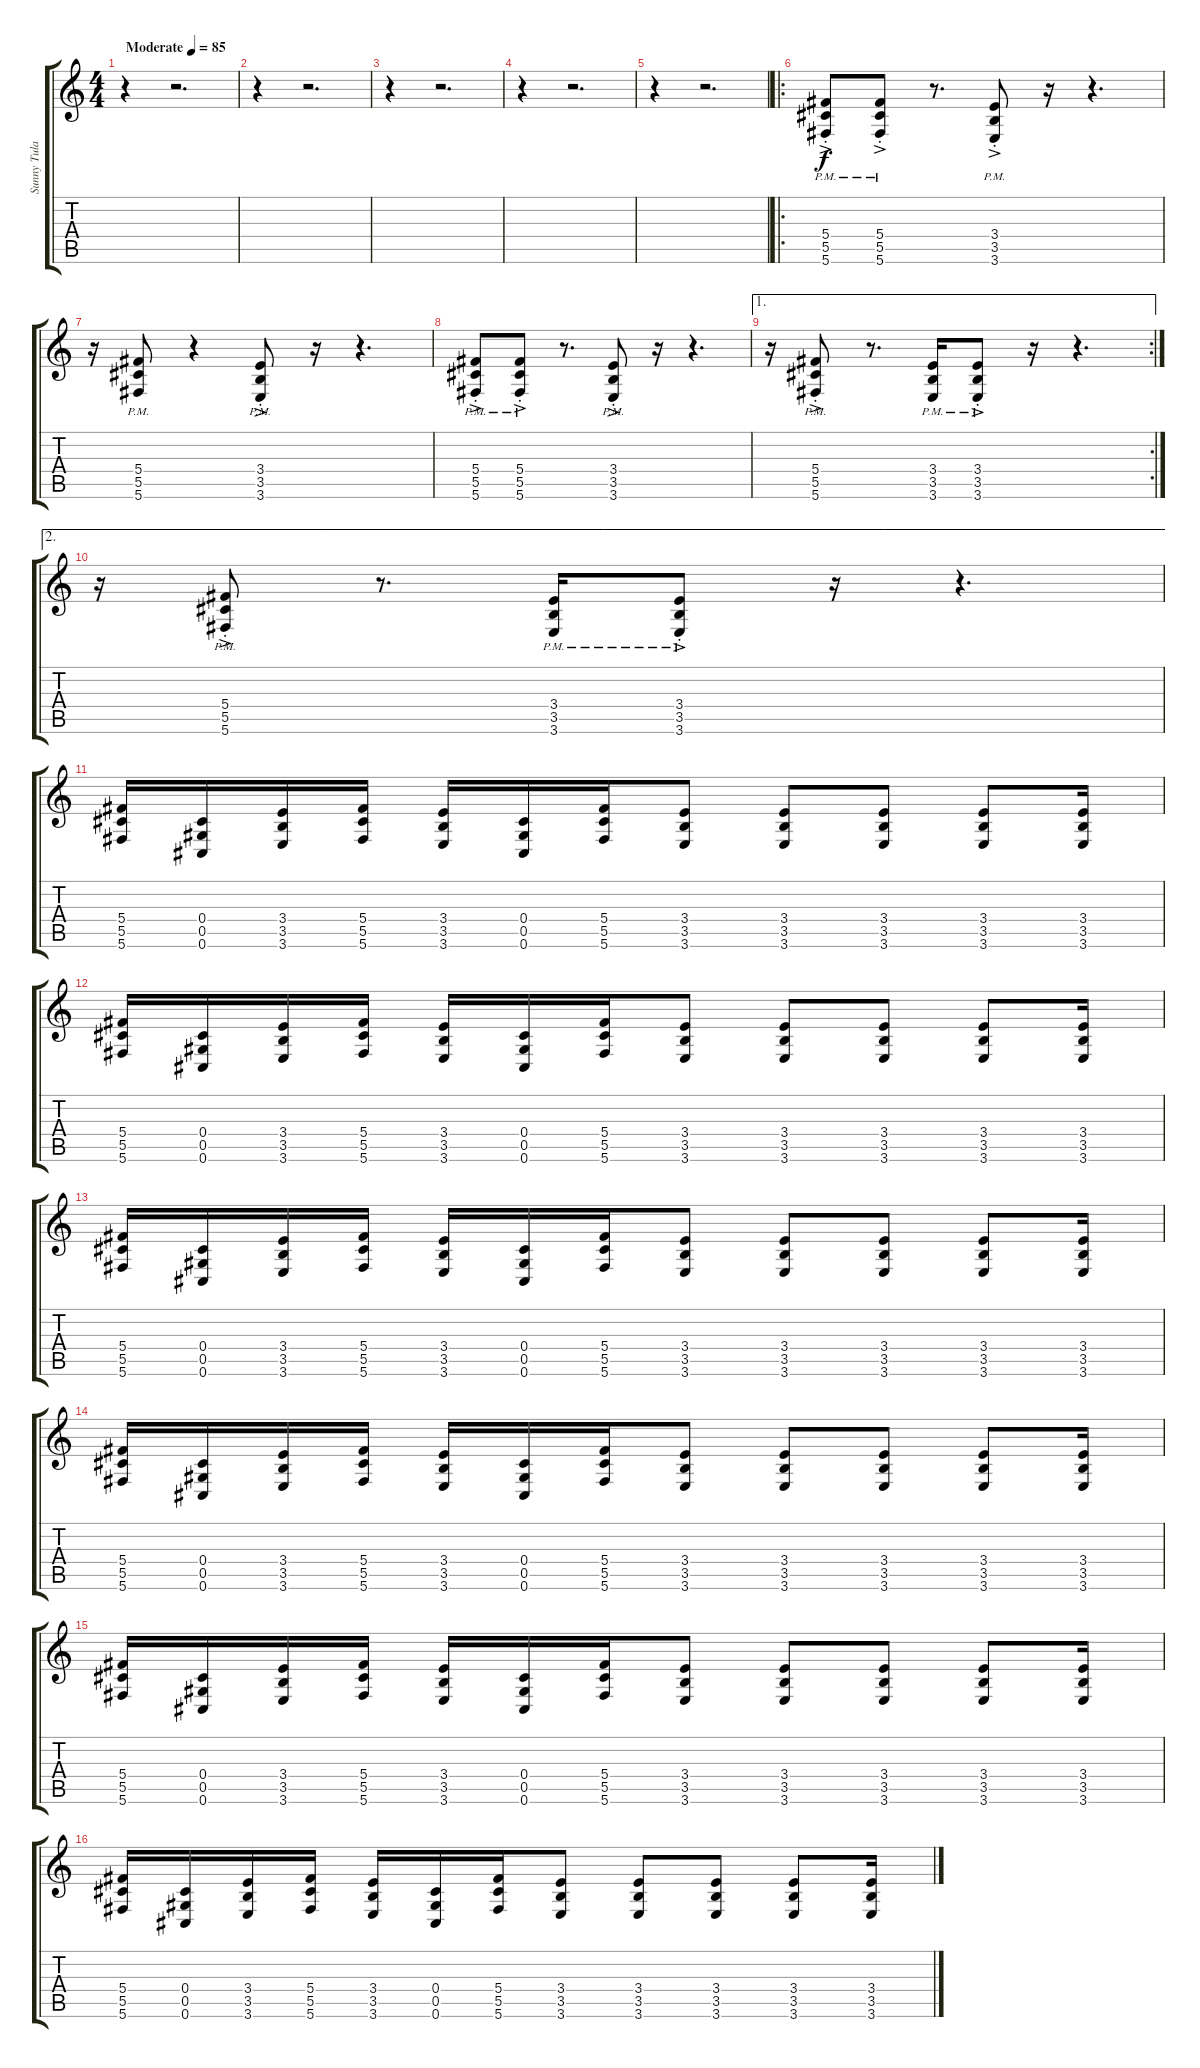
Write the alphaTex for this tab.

\track ("Sunny Tuladhar - Lead Guitar" "Sunny Tula") {instrument distortionguitar}
\staff {score tabs}
\tuning (Eb4 Bb3 Gb3 Db3 Ab2 Db2) {hide}
\ts (4 4)
\tempo (85 "Moderate")
\clef g2
\ks c
r.4{dy f instrument distortionguitar} r.2{d} |
r.4 r.2{d} |
r.4 r.2{d} |
r.4 r.2{d} |
r.4 r.2{d} |
\ro
(5.4{pm} 5.5{pm} 5.6{ac pm st}).8 (5.4{pm} 5.5{pm} 5.6{ac pm st}).8 r.8{d} (3.4{pm} 3.5{pm} 3.6{ac pm st}).8 r.16 r.4{d} |
r.16 (5.4{pm} 5.5{pm} 5.6{pm}).8 r.4 (3.4{pm} 3.5{pm} 3.6{ac pm st}).8 r.16 r.4{d} |
(5.4{pm} 5.5{pm} 5.6{ac pm st}).8 (5.4{pm} 5.5{pm} 5.6{ac pm st}).8 r.8{d} (3.4{pm} 3.5{pm} 3.6{ac pm st}).8 r.16 r.4{d} |
\ae 1
\rc 2
r.16 (5.4{pm} 5.5{pm} 5.6{ac pm st}).8 r.8{d} (3.4{pm} 3.5{pm} 3.6{pm}).16 (3.4{pm} 3.5{pm} 3.6{ac pm st}).8 r.16 r.4{d} |
\ae 2
r.16 (5.4{pm} 5.5{pm} 5.6{ac pm st}).8 r.8{d} (3.4{pm} 3.5{pm} 3.6{pm}).16 (3.4{pm} 3.5{pm} 3.6{ac pm st}).8 r.16 r.4{d} |
(5.4 5.5 5.6).16 (0.4 0.5 0.6).16 (3.4 3.5 3.6).16 (5.4 5.5 5.6).16 (3.4 3.5 3.6).16 (0.4 0.5 0.6).16 (5.4 5.5 5.6).16 (3.4 3.5 3.6).8 (3.4 3.5 3.6).8 (3.4 3.5 3.6).8 (3.4 3.5 3.6).8 (3.4 3.5 3.6).16 |
(5.4 5.5 5.6).16 (0.4 0.5 0.6).16 (3.4 3.5 3.6).16 (5.4 5.5 5.6).16 (3.4 3.5 3.6).16 (0.4 0.5 0.6).16 (5.4 5.5 5.6).16 (3.4 3.5 3.6).8 (3.4 3.5 3.6).8 (3.4 3.5 3.6).8 (3.4 3.5 3.6).8 (3.4 3.5 3.6).16 |
(5.4 5.5 5.6).16 (0.4 0.5 0.6).16 (3.4 3.5 3.6).16 (5.4 5.5 5.6).16 (3.4 3.5 3.6).16 (0.4 0.5 0.6).16 (5.4 5.5 5.6).16 (3.4 3.5 3.6).8 (3.4 3.5 3.6).8 (3.4 3.5 3.6).8 (3.4 3.5 3.6).8 (3.4 3.5 3.6).16 |
(5.4 5.5 5.6).16 (0.4 0.5 0.6).16 (3.4 3.5 3.6).16 (5.4 5.5 5.6).16 (3.4 3.5 3.6).16 (0.4 0.5 0.6).16 (5.4 5.5 5.6).16 (3.4 3.5 3.6).8 (3.4 3.5 3.6).8 (3.4 3.5 3.6).8 (3.4 3.5 3.6).8 (3.4 3.5 3.6).16 |
(5.4 5.5 5.6).16{balance 5} (0.4 0.5 0.6).16 (3.4 3.5 3.6).16 (5.4 5.5 5.6).16 (3.4 3.5 3.6).16 (0.4 0.5 0.6).16 (5.4 5.5 5.6).16 (3.4 3.5 3.6).8 (3.4 3.5 3.6).8 (3.4 3.5 3.6).8 (3.4 3.5 3.6).8 (3.4 3.5 3.6).16 |
(5.4 5.5 5.6).16 (0.4 0.5 0.6).16 (3.4 3.5 3.6).16 (5.4 5.5 5.6).16 (3.4 3.5 3.6).16 (0.4 0.5 0.6).16 (5.4 5.5 5.6).16 (3.4 3.5 3.6).8 (3.4 3.5 3.6).8 (3.4 3.5 3.6).8 (3.4 3.5 3.6).8 (3.4 3.5 3.6).16
